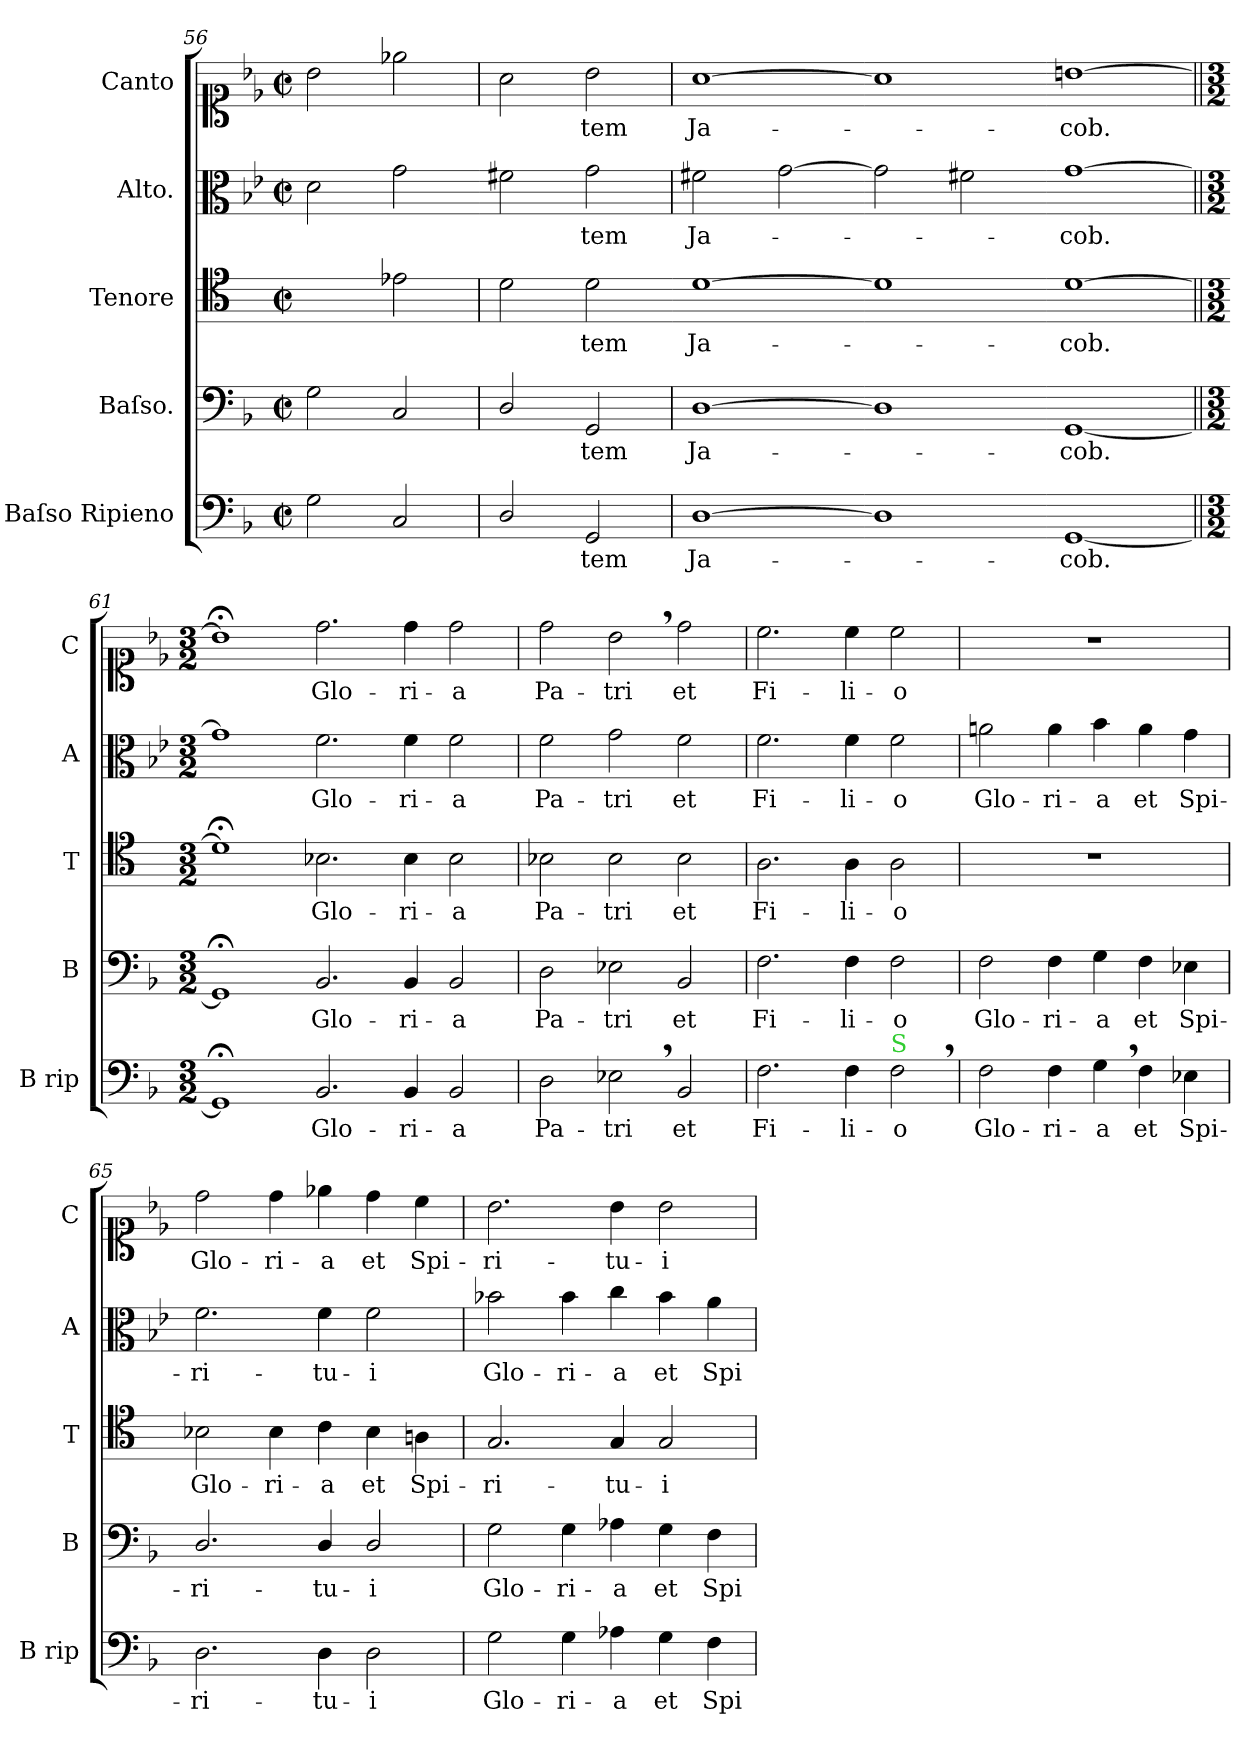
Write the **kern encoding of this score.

**kern	**text	**kern	**text	**kern	**text	**kern	**text	**kern	**text
*part5	*part5	*part4	*part4	*part3	*part3	*part2	*part2	*part1	*part1
*staff5	*staff5	*staff4	*staff4	*staff3	*staff3	*staff2	*staff2	*staff1	*staff1
*I"Baſso Ripieno	*	*I"Baſso.	*	*I"Tenore	*	*I"Alto.	*	*I"Canto	*
*I'B rip	*	*I'B	*	*I'T	*	*I'A	*	*I'C	*
*clefF4	*	*clefF4	*	*clefC4	*	*clefC3	*	*clefC1	*
*k[b-]	*	*k[b-]	*	*	*	*k[b-e-]	*	*k[b-e-]	*
*M2/2	*	*M2/2	*	*M2/2	*	*M2/2	*	*M2/2	*
*met(c|)	*	*met(c|)	*	*met(c|)	*	*met(c|)	*	*met(c|)	*
=56	=56	=56	=56	=56	=56	=56	=56	=56	=56
2G\	.	2G\	.	2ryy	.	2d\	.	2b-\	.
2C/	.	2C/	.	2e-X\	.	2g\	.	2ee-X\	.
=57	=57	=57	=57	=57	=57	=57-	=57	=57	=57
2D/	.	2D/	.	2d\	.	2f#X\	.	2a\	.
2GG/	-tem	2GG/	-tem	2d\	-tem	2g\	-tem	2b-\	-tem
=58	=58	=58	=58	=58-	=58	=58	=58	=58	=58
[1D	Ja-	[1D	Ja-	[1d	Ja-	2f#X\	Ja-	[1a	Ja-
.	.	.	.	.	.	[2g	.	.	.
=59-	=59-	=59-	=59-	=59-	=59-	=59-	=59-	=59-	=59-
1D]	.	1D]	.	1d]	.	2g]	.	1a]	.
.	.	.	.	.	.	2f#X\	.	.	.
=60-	=60-	=60-	=60-	=60-	=60-	=60-	=60-	=60-	=60-
[1GG	-cob.	[1GG	-cob.	[1d	-cob.	[1g	-cob.	[1bn	-cob.
=61||	=61||	=61||	=61||	=61||	=61||	=61||	=61||	=61||	=61||
*M3/2	*	*M3/2	*	*M3/2	*	*M3/2	*	*M3/2	*
1GG;<]	.	1GG;<]	.	1d;]	.	1g]	.	1b;<]	.
2.BB-/	Glo-	2.BB-/	Glo-	2.B-\	Glo-	2.f\	Glo-	2.dd\	Glo-
4BB-/	-ri-	4BB-/	-ri-	4B-\	-ri-	4f\	-ri-	4dd\	-ri-
2BB-/	-a	2BB-/	-a	2B-\	-a	2f\	-a	2dd\	-a
=62	=62	=62	=62	=62	=62	=62	=62	=62	=62
2D\	Pa-	2D\	Pa-	2B-\	Pa-	2f\	Pa-	2dd\	Pa-
2E-X,<\	-tri	2E-X\	-tri	2B-\	-tri	2g\	-tri	2b-,<\	-tri
2BB-/	et	2BB-/	et	2B-\	et	2f\	et	2dd\	et
=63	=63	=63	=63	=63	=63	=63	=63	=63	=63
2.F\	Fi-	2.F\	Fi-	2.A\	Fi-	2.f\	Fi-	2.cc\	Fi-
4F\	-li-	4F\	-li-	4A\	-li-	4f\	-li-	4cc\	-li-
!LO:TX:a:color=limegreen:t=S	!	!	!	!	!	!	!	!	!
2F,<\	-o	2F\	-o	2A\	-o	2f\	-o	2cc\	-o
=64	=64	=64	=64	=64	=64	=64	=64	=64	=64
2F\	Glo-	2F\	Glo-	1.r	.	2an\	Glo-	1.r	.
4F\	-ri-	4F\	-ri-	.	.	4a\	-ri-	.	.
4G,<\	-a	4G\	-a	.	.	4b-\	-a	.	.
4F\	et	4F\	et	.	.	4a\	et	.	.
4E-X\	Spi-	4E-X\	Spi-	.	.	4g\	Spi-	.	.
=65	=65	=65	=65	=65	=65	=65	=65	=65	=65
2.D\	-ri-	2.D/	-ri-	2B-\	Glo-	2.f\	-ri-	2dd\	Glo-
.	.	.	.	4B-\	-ri-	.	.	4dd\	-ri-
4D\	-tu-	4D/	-tu-	4c\	-a	4f\	-tu-	4ee-X\	-a
2D\	-i	2D/	-i	4B-\	et	2f\	-i	4dd\	et
.	.	.	.	4An\	Spi-	.	.	4cc\	Spi-
=66	=66	=66	=66	=66	=66	=66	=66	=66	=66
!	!LO:LY:i	!	!LO:LY:i	!	!	!	!LO:LY:i	!	!
2G\	Glo-	2G\	Glo-	2.G/	-ri-	2b-X\	Glo-	2.b-\	-ri-
!	!LO:LY:i	!	!LO:LY:i	!	!	!	!LO:LY:i	!	!
4G\	-ri-	4G\	-ri-	.	.	4b-\	-ri-	.	.
!	!LO:LY:i	!	!LO:LY:i	!	!	!	!LO:LY:i	!	!
4A-X\	-a	4A-X\	-a	4G/	-tu-	4cc\	-a	4b-\	-tu-
!	!LO:LY:i	!	!LO:LY:i	!	!	!	!LO:LY:i	!	!
4G\	et	4G\	et	2G/	-i	4b-\	et	2b-\	-i
!	!LO:LY:i	!	!LO:LY:i	!	!	!	!LO:LY:i	!	!
4F\	Spi-	4F\	Spi-	.	.	4a\	Spi-	.	.
=	=	=	=	=	=	=	=	=	=
*-	*-	*-	*-	*-	*-	*-	*-	*-	*-
